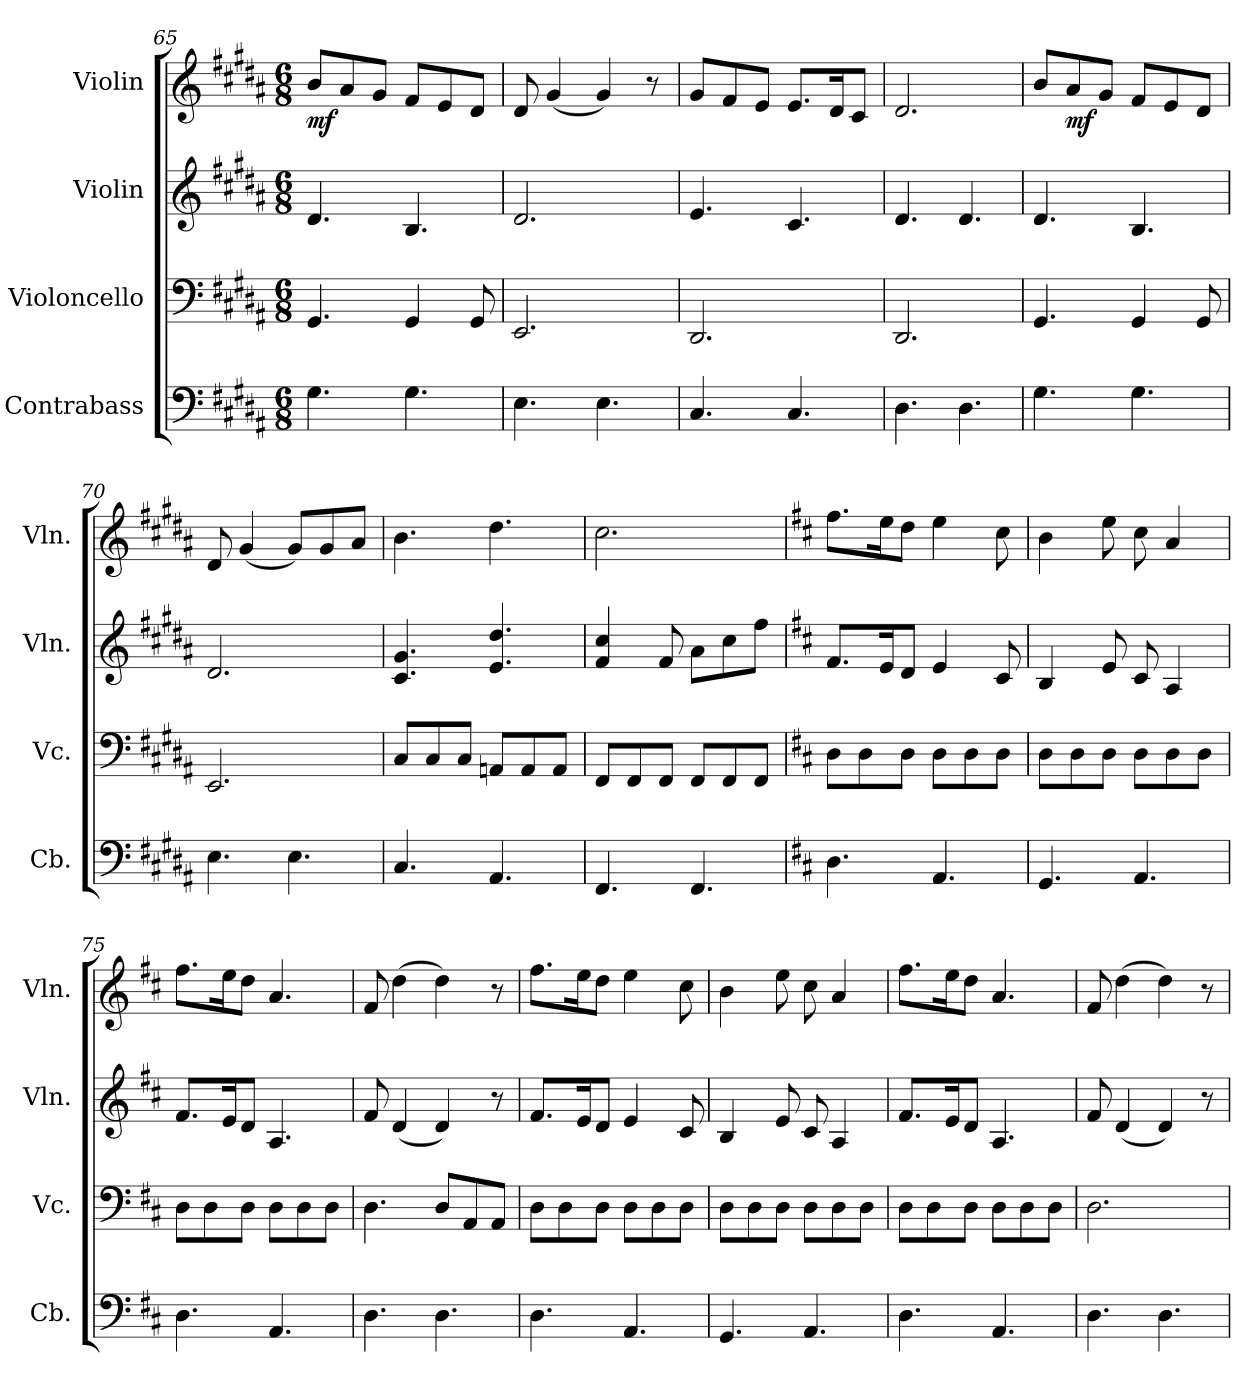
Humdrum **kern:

**kern	**kern	**kern	**kern	**dynam
*part4	*part3	*part2	*part1	*part1
*staff4	*staff3	*staff2	*staff1	*staff1
*I"Contrabass	*I"Violoncello	*I"Violin	*I"Violin	*
*I'Cb.	*I'Vc.	*I'Vln.	*I'Vln.	*
*clefF4	*clefF4	*clefG2	*clefG2	*
*ITrd7c12	*	*	*	*
*k[f#c#g#d#a#]	*k[f#c#g#d#a#]	*k[f#c#g#d#a#]	*k[f#c#g#d#a#]	*
*M6/8	*M6/8	*M6/8	*M6/8	*
=65	=65	=65	=65	=65
!	!	!	!	!LO:DY:b
4.GG#\	4.GG#/	4.d#/	8b/L	mf
.	.	.	8a#/	.
.	.	.	8g#/J	.
4.GG#\	4GG#/	4.B/	8f#/L	.
.	.	.	8e/	.
.	8GG#/	.	8d#/J	.
=66	=66	=66	=66	=66
4.EE\	2.EE/	2.d#/	8d#/	.
.	.	.	(<4g#/	.
4.EE\	.	.	4g#/)	.
.	.	.	8r	.
=67	=67	=67	=67	=67
4.CC#/	2.DD#/	4.e/	8g#/L	.
.	.	.	8f#/	.
.	.	.	8e/J	.
4.CC#/	.	4.c#/	8.e/L	.
.	.	.	16d#/K	.
.	.	.	8c#/J	.
=68	=68	=68	=68	=68
4.DD#\	2.DD#/	4.d#/	2.d#/	.
4.DD#\	.	4.d#/	.	.
=69	=69	=69	=69	=69
4.GG#\	4.GG#/	4.d#/	8b/L	.
!	!	!	!	!LO:DY:b
.	.	.	8a#/	mf
.	.	.	8g#/J	.
4.GG#\	4GG#/	4.B/	8f#/L	.
.	.	.	8e/	.
.	8GG#/	.	8d#/J	.
=70	=70	=70	=70	=70
4.EE\	2.EE/	2.d#/	8d#/	.
.	.	.	(<4g#/	.
4.EE\	.	.	8g#/L)	.
.	.	.	8g#/	.
.	.	.	8a#/J	.
!!LO:PB:g=z
=71	=71	=71	=71	=71
4.CC#/	8C#/L	4.c#/ 4.g#/	4.b\	.
.	8C#/	.	.	.
.	8C#/J	.	.	.
4.AAA#/	8AAn/L	4.e/ 4.dd#/	4.dd#\	.
.	8AA/	.	.	.
.	8AA/J	.	.	.
=72	=72	=72	=72	=72
4.FFF#/	8FF#/L	4f#/ 4cc#/	2.cc#\	.
.	8FF#/	.	.	.
.	8FF#/J	8f#/	.	.
4.FFF#/	8FF#/L	8a#\L	.	.
.	8FF#/	8cc#\	.	.
.	8FF#/J	8ff#\J	.	.
=73	=73	=73	=73	=73
*k[f#c#]	*k[f#c#]	*k[f#c#]	*k[f#c#]	*
4.DD\	8D\L	8.f#/L	8.ff#\L	.
.	8D\	.	.	.
.	.	16e/K	16ee\K	.
.	8D\J	8d/J	8dd\J	.
4.AAA/	8D\L	4e/	4ee\	.
.	8D\	.	.	.
.	8D\J	8c#/	8cc#\	.
=74	=74	=74	=74	=74
4.GGG/	8D\L	4B/	4b\	.
.	8D\	.	.	.
.	8D\J	8e/	8ee\	.
4.AAA/	8D\L	8c#/	8cc#\	.
.	8D\	4A/	4a/	.
.	8D\J	.	.	.
=75	=75	=75	=75	=75
4.DD\	8D\L	8.f#/L	8.ff#\L	.
.	8D\	.	.	.
.	.	16e/K	16ee\K	.
.	8D\J	8d/J	8dd\J	.
4.AAA/	8D\L	4.A/	4.a/	.
.	8D\	.	.	.
.	8D\J	.	.	.
=76	=76	=76	=76	=76
4.DD\	4.D\	8f#/	8f#/	.
.	.	(<4d/	(>4dd\	.
4.DD\	8D/L	4d/)	4dd\)	.
.	8AA/	.	.	.
.	8AA/J	8r	8r	.
!!LO:LB:g=z
=77	=77	=77	=77	=77
4.DD\	8D\L	8.f#/L	8.ff#\L	.
.	8D\	.	.	.
.	.	16e/K	16ee\K	.
.	8D\J	8d/J	8dd\J	.
4.AAA/	8D\L	4e/	4ee\	.
.	8D\	.	.	.
.	8D\J	8c#/	8cc#\	.
=78	=78	=78	=78	=78
4.GGG/	8D\L	4B/	4b\	.
.	8D\	.	.	.
.	8D\J	8e/	8ee\	.
4.AAA/	8D\L	8c#/	8cc#\	.
.	8D\	4A/	4a/	.
.	8D\J	.	.	.
=79	=79	=79	=79	=79
4.DD\	8D\L	8.f#/L	8.ff#\L	.
.	8D\	.	.	.
.	.	16e/K	16ee\K	.
.	8D\J	8d/J	8dd\J	.
4.AAA/	8D\L	4.A/	4.a/	.
.	8D\	.	.	.
.	8D\J	.	.	.
=80	=80	=80	=80	=80
4.DD\	2.D\	8f#/	8f#/	.
.	.	(<4d/	(>4dd\	.
4.DD\	.	4d/)	4dd\)	.
.	.	8r	8r	.
=	=	=	=	=
*-	*-	*-	*-	*-
